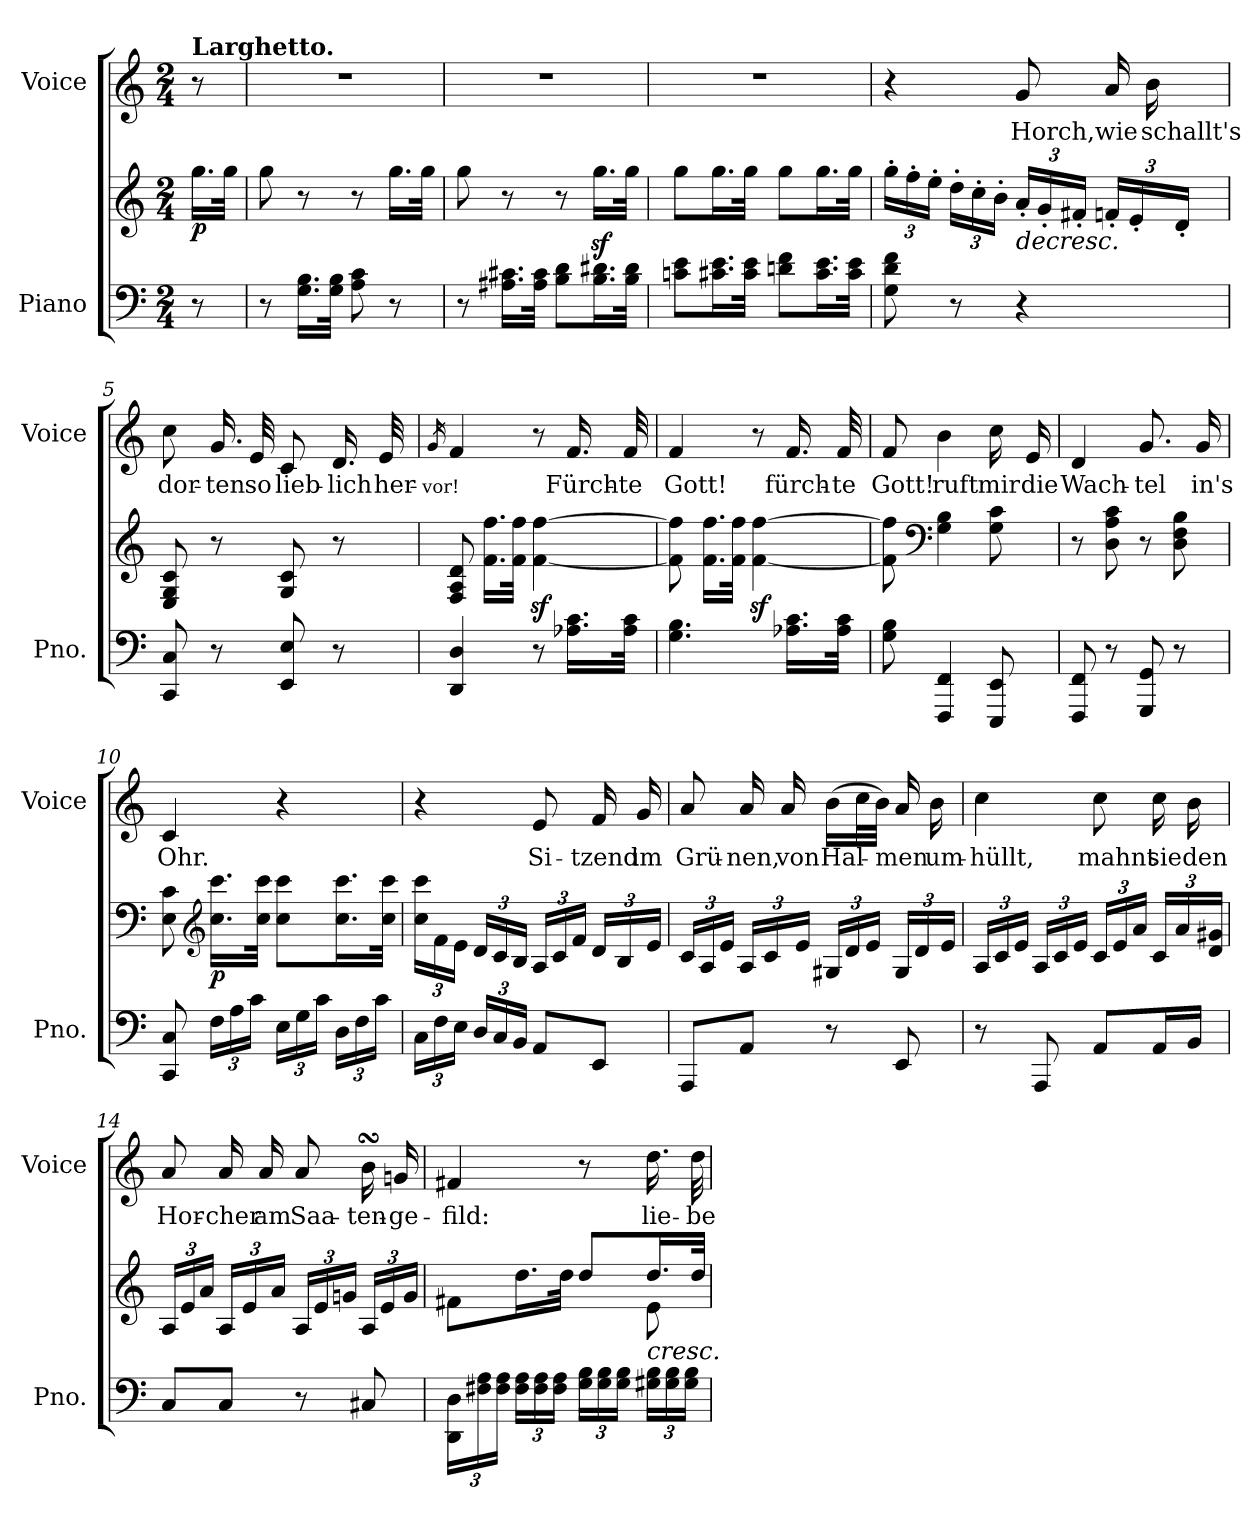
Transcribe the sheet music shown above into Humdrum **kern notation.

**kern	**kern	**dynam	**kern	**text
*part2	*part2	*part2	*part1	*part1
*staff3	*staff2	*staff2/3	*staff1	*staff1
*I"Piano	*	*	*I"Voice	*
*I'Pno.	*	*	*I'Voice	*
*clefF4	*clefG2	*	*clefG2	*
*k[]	*k[]	*	*k[]	*
*C:	*C:	*	*C:	*
*M2/4	*M2/4	*	*M2/4	*
=	=	=	=	=
!	!	!	!LO:TX:a:B:t=Larghetto.	!
!	!	!LO:DY:b	!	!
8r	16.gg\LL	p	8r	.
.	32gg\JJk	.	.	.
=1	=1	=1	=1	=1
!	!	!	!LO:N:vis=1	!
8r	8gg\	.	2r	.
16.G\ 16.B\LL	8r	.	.	.
32G\ 32B\JJk	.	.	.	.
8A\ 8c\	8r	.	.	.
8r	16.gg\LL	.	.	.
.	32gg\JJk	.	.	.
=2	=2	=2	=2	=2
!	!	!	!LO:N:vis=1	!
8r	8gg\	.	2r	.
16.A#X\ 16.c#X\LL	8r	.	.	.
32A#\ 32c#\JJk	.	.	.	.
8B\ 8d\L	8r	.	.	.
16.B\ 16.d#X\L	16.ggz<\LL	.	.	.
32B\ 32d#\JJk	32gg\JJk	.	.	.
=3	=3	=3	=3	=3
!	!	!	!LO:N:vis=1	!
8cn\ 8e\L	8gg\L	.	2r	.
16.c#X\ 16.e\L	16.gg\L	.	.	.
32c#\ 32e\JJk	32gg\JJk	.	.	.
8dn\ 8f\L	8gg\L	.	.	.
16.c#\ 16.e\L	16.gg\L	.	.	.
32c#\ 32e\JJk	32gg\JJk	.	.	.
=4	=4	=4	=4	=4
*	*Xbrackettup	*	*	*
8G\ 8d\ 8f\	24gg'>\LL	.	4r	.
.	24ff'>\	.	.	.
.	24ee'>\JJ	.	.	.
8r	24dd'>\LL	.	.	.
.	24cc'>\	.	.	.
.	24b'>\JJ	.	.	.
!	!LO:TX:b:i:t=decresc.	!	!	!
!	!	!	!	!LO:LY:b
4r	24a'</LL	.	8g/	Horch,
.	24g'</	.	.	.
.	24f#X'</JJ	.	.	.
!	!	!	!	!LO:LY:b
.	24fn'</LL	.	16a/	wie
.	24e'</	.	.	.
!	!	!	!	!LO:LY:b
.	.	.	16b\	schallt's
.	24d'</JJ	.	.	.
!!LO:LB:g=z
=5	=5	=5	=5	=5
!	!	!	!	!LO:LY:b
8CC/ 8C/	8E/ 8G/ 8c/	.	8cc\	dor-
!	!	!	!	!LO:LY:b
8r	8r	.	16.g/	-ten
!	!	!	!	!LO:LY:b
.	.	.	32e/	so
!	!	!	!	!LO:LY:b
8EE/ 8E/	8G/ 8c/	.	8c/	lieb-
!	!	!	!	!LO:LY:b
8r	8r	.	16.d/	-lich
!	!	!	!	!LO:LY:b
.	.	.	32e/	her-
=6	=6	=6	=6	=6
!	!	!	!	!LO:LY:b
.	.	.	16qg/	-vor!
4DD/ 4D/	8F/ 8A/ 8d/	.	4f/	.
.	16.f\ 16.ff\LL	.	.	.
.	32f\ 32ff\JJk	.	.	.
8r	[<4f\z< [>4ff\z<	.	8r	.
!	!	!	!	!LO:LY:b
16.A-X\ 16.c\LL	.	.	16.f/	Fürch-
!	!	!	!	!LO:LY:b
32A-\ 32c\JJk	.	.	32f/	-te
=7	=7	=7	=7	=7
!	!	!	!	!LO:LY:b
4.G\ 4.B\	8f\] 8ff\]	.	4f/	Gott!
.	16.f\ 16.ff\LL	.	.	.
.	32f\ 32ff\JJk	.	.	.
.	[<4f\z< [>4ff\z<	.	8r	.
!	!	!	!	!LO:LY:b
16.A-X\ 16.c\LL	.	.	16.f/	fürch-
!	!	!	!	!LO:LY:b
32A-\ 32c\JJk	.	.	32f/	-te
=8	=8	=8	=8	=8
!	!	!	!	!LO:LY:b
8G\ 8B\	8f\] 8ff\]	.	8f/	Gott!
*	*clefF4	*	*	*
!	!	!	!	!LO:LY:b
4FFF/ 4FF/	4G\ 4B\	.	4b\	ruft
!	!	!	!	!LO:LY:b
8EEE/ 8EE/	8G\ 8c\	.	16cc\	mir
!	!	!	!	!LO:LY:b
.	.	.	16e/	die
=9	=9	=9	=9	=9
!	!	!	!	!LO:LY:b
8FFF/ 8FF/	8r	.	4d/	Wach-
8r	8D\ 8A\ 8c\	.	.	.
!	!	!	!	!LO:LY:b
8GGG/ 8GG/	8r	.	8.g/	-tel
8r	8D\ 8F\ 8B\	.	.	.
!	!	!	!	!LO:LY:b
.	.	.	16g/	in's
!!LO:LB:g=z
=10	=10	=10	=10	=10
!	!	!	!	!LO:LY:b
8CC/ 8C/	8E\ 8c\	.	4c/	Ohr.
*	*clefG2	*	*	*
*Xbrackettup	*	*	*	*
!	!	!LO:DY:b	!	!
24F\LL	16.cc\ 16.ccc\LL	p	.	.
24A\	.	.	.	.
24c\JJ	.	.	.	.
.	32cc\ 32ccc\JJk	.	.	.
24E\LL	8cc\ 8ccc\L	.	4r	.
24G\	.	.	.	.
24c\JJ	.	.	.	.
24D\LL	16.cc\ 16.ccc\L	.	.	.
24F\	.	.	.	.
24c\JJ	.	.	.	.
.	32cc\ 32ccc\JJk	.	.	.
=11	=11	=11	=11	=11
24C\LL	24cc\ 24ccc\LL	.	4r	.
24F\	24f\	.	.	.
24E\JJ	24e\JJ	.	.	.
24D/LL	24d/LL	.	.	.
24C/	24c/	.	.	.
24BB/JJ	24B/JJ	.	.	.
!	!	!	!	!LO:LY:b
8AA/L	24A/LL	.	8e/	Si-
.	24c/	.	.	.
.	24f/JJ	.	.	.
!	!	!	!	!LO:LY:b
8EE/J	24d/LL	.	16f/	-tzend
.	24B/	.	.	.
!	!	!	!	!LO:LY:b
.	.	.	16g/	im
.	24e/JJ	.	.	.
=12	=12	=12	=12	=12
!	!	!	!	!LO:LY:b
8AAA/L	24c/LL	.	8a/	Grü-
.	24A/	.	.	.
.	24e/JJ	.	.	.
!	!	!	!	!LO:LY:b
8AA/J	24A/LL	.	16a/	-nen,
.	24c/	.	.	.
!	!	!	!	!LO:LY:b
.	.	.	16a/	von
.	24e/JJ	.	.	.
!	!	!	!	!LO:LY:b
8r	24G#X/LL	.	(>16b\LL	Hal-
.	24d/	.	.	.
.	.	.	32cc\L	.
.	24e/JJ	.	.	.
.	.	.	32b\JJJ)	.
!	!	!	!	!LO:LY:b
8EE/	24G#/LL	.	16a/	-men
.	24d/	.	.	.
!	!	!	!	!LO:LY:b
.	.	.	16b\	um-
.	24e/JJ	.	.	.
!!LO:LB:g=z
=13	=13	=13	=13	=13
!	!	!	!	!LO:LY:b
8r	24A/LL	.	4cc\	-hüllt,
.	24c/	.	.	.
.	24e/JJ	.	.	.
8AAA/	24A/LL	.	.	.
.	24c/	.	.	.
.	24e/JJ	.	.	.
!	!	!	!	!LO:LY:b
8AA/L	24c/LL	.	8cc\	mahnt
.	24e/	.	.	.
.	24a/JJ	.	.	.
!	!	!	!	!LO:LY:b
16AA/L	24c/LL	.	16cc\	sie
.	24a/	.	.	.
!	!	!	!	!LO:LY:b
16BB/JJ	.	.	16b\	den
.	24d/ 24g#X/JJ	.	.	.
=14	=14	=14	=14	=14
!	!	!	!	!LO:LY:b
8C/L	24A/LL	.	8a/	Hor-
.	24e/	.	.	.
.	24a/JJ	.	.	.
!	!	!	!	!LO:LY:b
8C/J	24A/LL	.	16a/	-cher
.	24e/	.	.	.
!	!	!	!	!LO:LY:b
.	.	.	16a/	am
.	24a/JJ	.	.	.
!	!	!	!	!LO:LY:b
8r	24A/LL	.	8a/	Saa-
.	24e/	.	.	.
.	24gn/JJ	.	.	.
!	!	!	!	!LO:LY:b
8C#X/	24A/LL	.	16bsSsS\	-ten-
.	24e/	.	.	.
!	!	!	!	!LO:LY:b
.	.	.	16gn/	-ge-
.	24g/JJ	.	.	.
=15	=15	=15	=15	=15
*	*^	*	*	*
!	!	!	!	!	!LO:LY:b
24DD\ 24D\LL	8f#X\L	4.ryy	.	4f#X/	-fild:
24F#X\ 24A\	.	.	.	.	.
24F#\ 24A\JJ	.	.	.	.	.
24F#\ 24A\LL	16.dd\L	.	.	.	.
24F#\ 24A\	.	.	.	.	.
24F#\ 24A\JJ	.	.	.	.	.
.	32dd\JJk	.	.	.	.
24G\ 24B\LL	8dd/L	.	.	8r	.
24G\ 24B\	.	.	.	.	.
24G\ 24B\JJ	.	.	.	.	.
!	!LO:TX:b:i:t=cresc.	!	!	!	!
!	!	!	!	!	!LO:LY:b
24G#X\ 24B\LL	16.dd/L	8e\	.	16.dd\	lie-
24G#\ 24B\	.	.	.	.	.
24G#\ 24B\JJ	.	.	.	.	.
!	!	!	!	!	!LO:LY:b
.	32dd/JJk	.	.	32dd\	-be
*	*v	*v	*	*	*
=	=	=	=	=
*-	*-	*-	*-	*-
